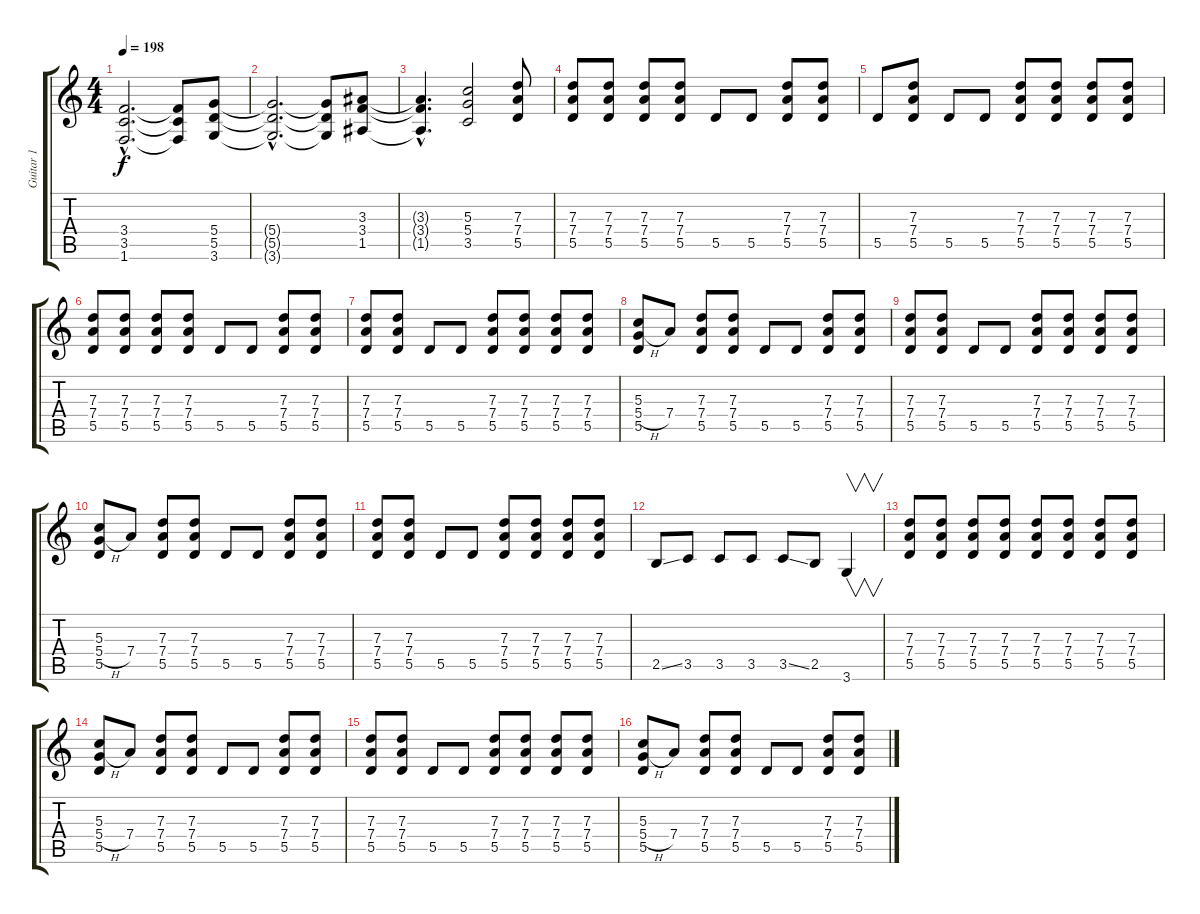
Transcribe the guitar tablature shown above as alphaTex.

\track ("Guitar 1" "Guitar 1") {instrument overdrivenguitar}
\staff {score tabs}
\tuning (E4 B3 G3 D3 A2 E2) {hide}
\ts (4 4)
\tempo 198
\clef g2
\ks c
(3.4{hac t} 3.5{hac t} 1.6{hac t}).2{d dy f} (3.4{t} 3.5{t} 1.6{t}).8 (5.4 5.5 3.6).8 |
(5.4{hac t} 5.5{hac t} 3.6{hac t}).2{d} (5.4{t} 5.5{t} 3.6{t}).8 (3.3 3.4 1.5).8 |
(3.3{hac t} 3.4{hac t} 1.5{hac t}).4{d} (5.3 5.4 3.5).2 (7.3 7.4 5.5).8 |
(7.3 7.4 5.5).8 (7.3 7.4 5.5).8 (7.3 7.4 5.5).8 (7.3 7.4 5.5).8 5.5.8 5.5.8 (7.3 7.4 5.5).8 (7.3 7.4 5.5).8 |
5.5.8 (7.3 7.4 5.5).8 5.5.8 5.5.8 (7.3 7.4 5.5).8 (7.3 7.4 5.5).8 (7.3 7.4 5.5).8 (7.3 7.4 5.5).8 |
(7.3 7.4 5.5).8 (7.3 7.4 5.5).8 (7.3 7.4 5.5).8 (7.3 7.4 5.5).8 5.5.8 5.5.8 (7.3 7.4 5.5).8 (7.3 7.4 5.5).8 |
(7.3 7.4 5.5).8 (7.3 7.4 5.5).8 5.5.8 5.5.8 (7.3 7.4 5.5).8 (7.3 7.4 5.5).8 (7.3 7.4 5.5).8 (7.3 7.4 5.5).8 |
(5.3 5.4{h} 5.5).8 7.4.8 (7.3 7.4 5.5).8 (7.3 7.4 5.5).8 5.5.8 5.5.8 (7.3 7.4 5.5).8 (7.3 7.4 5.5).8 |
(7.3 7.4 5.5).8 (7.3 7.4 5.5).8 5.5.8 5.5.8 (7.3 7.4 5.5).8 (7.3 7.4 5.5).8 (7.3 7.4 5.5).8 (7.3 7.4 5.5).8 |
(5.3 5.4{h} 5.5).8 7.4.8 (7.3 7.4 5.5).8 (7.3 7.4 5.5).8 5.5.8 5.5.8 (7.3 7.4 5.5).8 (7.3 7.4 5.5).8 |
(7.3 7.4 5.5).8 (7.3 7.4 5.5).8 5.5.8 5.5.8 (7.3 7.4 5.5).8 (7.3 7.4 5.5).8 (7.3 7.4 5.5).8 (7.3 7.4 5.5).8 |
2.5{ss}.8 3.5.8 3.5.8 3.5.8 3.5{ss}.8 2.5.8 3.6.4{v} |
(7.3 7.4 5.5).8 (7.3 7.4 5.5).8 (7.3 7.4 5.5).8 (7.3 7.4 5.5).8 (7.3 7.4 5.5).8 (7.3 7.4 5.5).8 (7.3 7.4 5.5).8 (7.3 7.4 5.5).8 |
(5.3 5.4{h} 5.5).8 7.4.8 (7.3 7.4 5.5).8 (7.3 7.4 5.5).8 5.5.8 5.5.8 (7.3 7.4 5.5).8 (7.3 7.4 5.5).8 |
(7.3 7.4 5.5).8 (7.3 7.4 5.5).8 5.5.8 5.5.8 (7.3 7.4 5.5).8 (7.3 7.4 5.5).8 (7.3 7.4 5.5).8 (7.3 7.4 5.5).8 |
(5.3 5.4{h} 5.5).8 7.4.8 (7.3 7.4 5.5).8 (7.3 7.4 5.5).8 5.5.8 5.5.8 (7.3 7.4 5.5).8 (7.3 7.4 5.5).8
